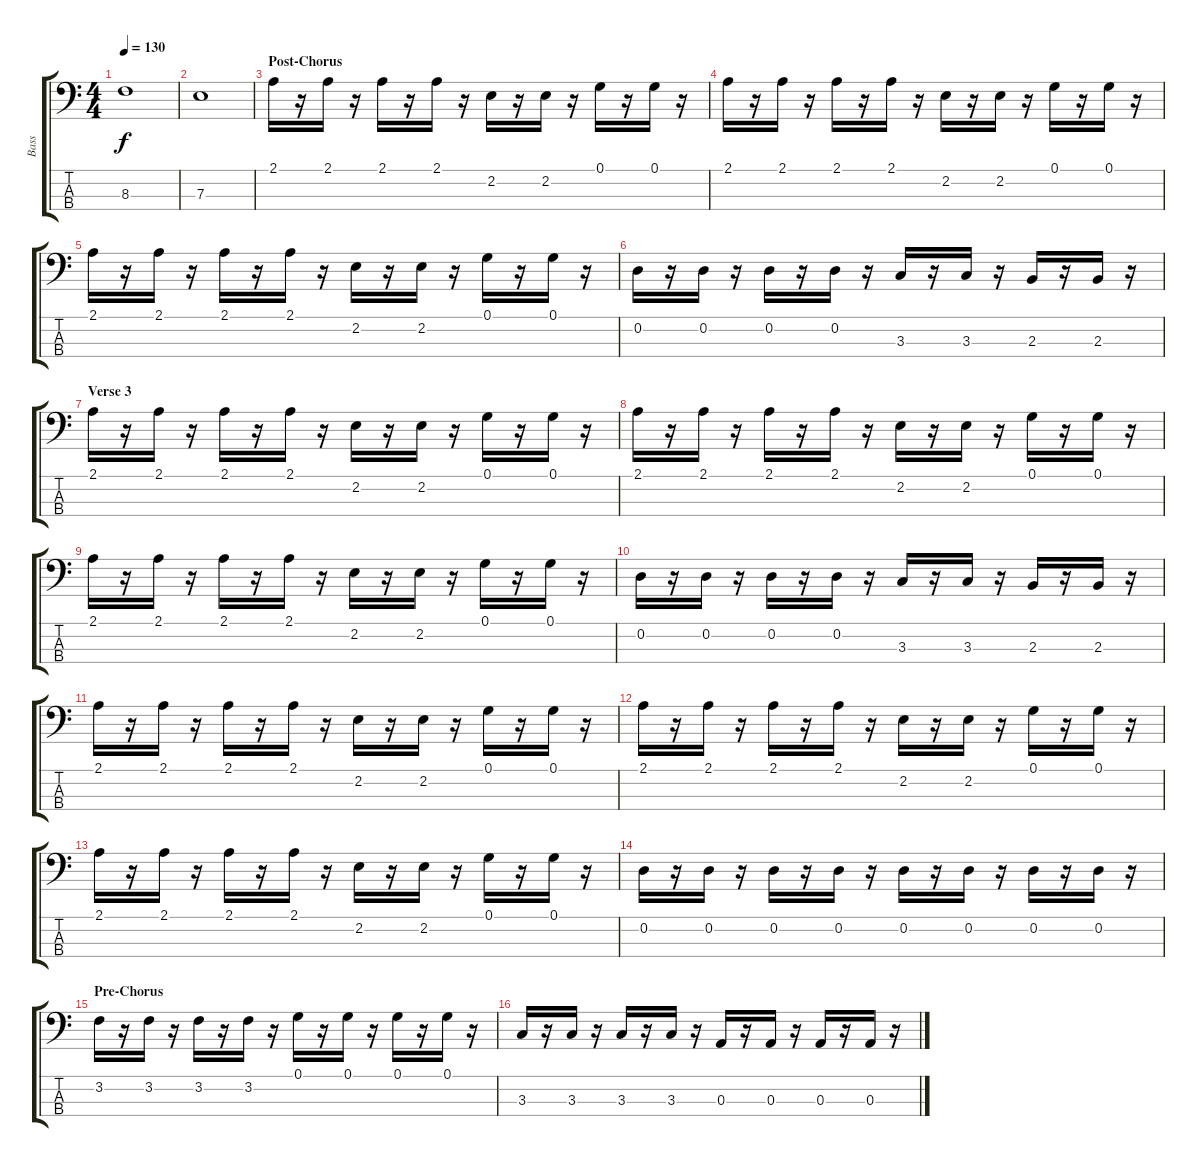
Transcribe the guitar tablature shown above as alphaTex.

\track ("Bass" "Bass") {instrument electricbasspick}
\staff {score tabs}
\tuning (G2 D2 A1 E1) {hide}
\ts (4 4)
\tempo 130
\clef f4
\ks c
8.3.1{dy f} |
7.3.1 |
\section ("" "Post-Chorus")
2.1.16 r.16 2.1.16 r.16 2.1.16 r.16 2.1.16 r.16 2.2.16 r.16 2.2.16 r.16 0.1.16 r.16 0.1.16 r.16 |
2.1.16 r.16 2.1.16 r.16 2.1.16 r.16 2.1.16 r.16 2.2.16 r.16 2.2.16 r.16 0.1.16 r.16 0.1.16 r.16 |
2.1.16 r.16 2.1.16 r.16 2.1.16 r.16 2.1.16 r.16 2.2.16 r.16 2.2.16 r.16 0.1.16 r.16 0.1.16 r.16 |
0.2.16 r.16 0.2.16 r.16 0.2.16 r.16 0.2.16 r.16 3.3.16 r.16 3.3.16 r.16 2.3.16 r.16 2.3.16 r.16 |
\section ("" "Verse 3")
2.1.16 r.16 2.1.16 r.16 2.1.16 r.16 2.1.16 r.16 2.2.16 r.16 2.2.16 r.16 0.1.16 r.16 0.1.16 r.16 |
2.1.16 r.16 2.1.16 r.16 2.1.16 r.16 2.1.16 r.16 2.2.16 r.16 2.2.16 r.16 0.1.16 r.16 0.1.16 r.16 |
2.1.16 r.16 2.1.16 r.16 2.1.16 r.16 2.1.16 r.16 2.2.16 r.16 2.2.16 r.16 0.1.16 r.16 0.1.16 r.16 |
0.2.16 r.16 0.2.16 r.16 0.2.16 r.16 0.2.16 r.16 3.3.16 r.16 3.3.16 r.16 2.3.16 r.16 2.3.16 r.16 |
2.1.16 r.16 2.1.16 r.16 2.1.16 r.16 2.1.16 r.16 2.2.16 r.16 2.2.16 r.16 0.1.16 r.16 0.1.16 r.16 |
2.1.16 r.16 2.1.16 r.16 2.1.16 r.16 2.1.16 r.16 2.2.16 r.16 2.2.16 r.16 0.1.16 r.16 0.1.16 r.16 |
2.1.16 r.16 2.1.16 r.16 2.1.16 r.16 2.1.16 r.16 2.2.16 r.16 2.2.16 r.16 0.1.16 r.16 0.1.16 r.16 |
0.2.16 r.16 0.2.16 r.16 0.2.16 r.16 0.2.16 r.16 0.2.16 r.16 0.2.16 r.16 0.2.16 r.16 0.2.16 r.16 |
\section ("" "Pre-Chorus")
3.2.16 r.16 3.2.16 r.16 3.2.16 r.16 3.2.16 r.16 0.1.16 r.16 0.1.16 r.16 0.1.16 r.16 0.1.16 r.16 |
3.3.16 r.16 3.3.16 r.16 3.3.16 r.16 3.3.16 r.16 0.3.16 r.16 0.3.16 r.16 0.3.16 r.16 0.3.16 r.16
